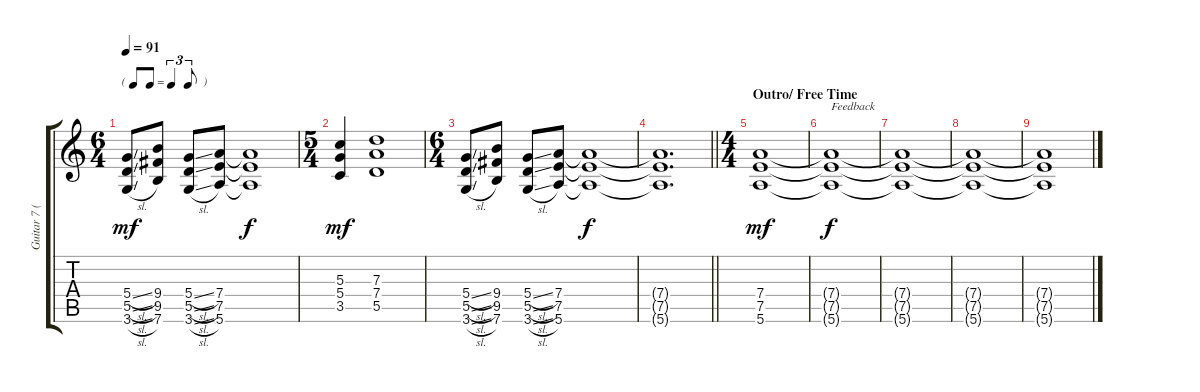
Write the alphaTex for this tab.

\track ("Guitar 7 (Dist)" "Guitar 7 (") {instrument distortionguitar}
\staff {score tabs}
\tuning (E4 B3 G3 D3 A2 E2) {hide}
\ts (6 4)
\tf triplet8th
\tempo 91
\clef g2
\ks c
(5.4{sl} 5.5{sl} 3.6{sl}).8{dy mf} (9.4 9.5 7.6).8 (5.4{sl} 5.5{sl} 3.6{sl}).8 (7.4 7.5 5.6).8 (7.4{t} 7.5{t} 5.6{t}).1{dy f} |
\ts (5 4)
(5.3 5.4 3.5).4{dy mf} (7.3 7.4 5.5).1 |
\ts (6 4)
(5.4{sl} 5.5{sl} 3.6{sl}).8 (9.4 9.5 7.6).8 (5.4{sl} 5.5{sl} 3.6{sl}).8 (7.4 7.5 5.6).8 (7.4{t} 7.5{t} 5.6{t}).1{dy f} |
\barLineRight lightlight
(7.4{t} 7.5{t} 5.6{t}).1{d} |
\ts (4 4)
\section ("" "Outro/ Free Time")
(7.4 7.5 5.6).1{dy mf} |
(7.4{t} 7.5{t} 5.6{t}).1{txt "Feedback" dy f} |
(7.4{t} 7.5{t} 5.6{t}).1 |
(7.4{t} 7.5{t} 5.6{t}).1 |
(7.4{t} 7.5{t} 5.6{t}).1
